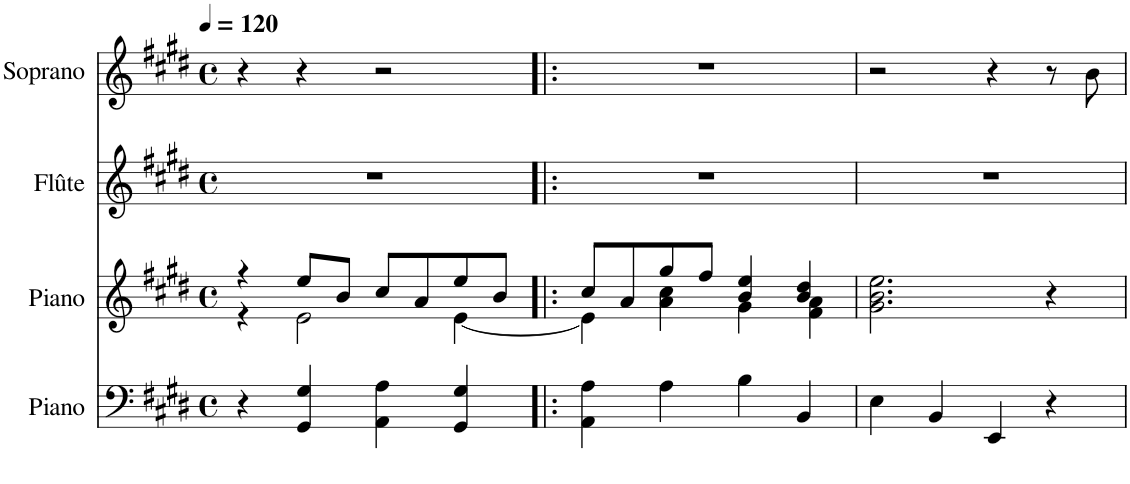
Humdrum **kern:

**kern	**kern	**kern	**kern
*part4	*part3	*part2	*part1
*staff4	*staff3	*staff2	*staff1
*I"Piano	*I"Piano	*I"Flûte	*I"Soprano
*I'Pia.	*I'Pia.	*I'Fl.	*I'S.
*clefF4	*clefG2	*clefG2	*clefG2
*	*	*Trd1c2	*
*k[f#c#g#d#]	*k[f#c#g#d#]	*k[f#c#g#d#]	*k[f#c#g#d#]
*M4/4	*M4/4	*M4/4	*M4/4
*met(c)	*met(c)	*met(c)	*met(c)
*MM120	*MM120	*MM120	*MM120
=1	=1	=1	=1
*	*^	*	*
4r	4r	4r	1r	4r
4GG#/ 4G#/	8ee/L	2e\	.	4r
.	8b/J	.	.	.
4AA\ 4A\	8cc#/L	.	.	2r
.	8a/	.	.	.
4GG#/ 4G#/	8ee/	[4e\	.	.
.	8b/J	.	.	.
=2!|:	=2!|:	=2!|:	=2!|:	=2!|:
4AA\ 4A\	8cc#/L	4e\]	1r	1r
.	8a/	.	.	.
4A\	8gg#/	4a\ 4cc#\	.	.
.	8ff#/J	.	.	.
4B\	4b/ 4ee/	4g#\	.	.
4BB/	4b/ 4dd#/	4f#\ 4a\	.	.
*	*v	*v	*	*
=3	=3	=3	=3
4E\	2.g#\ 2.b\ 2.ee\	1r	2r
4BB/	.	.	.
4EE/	.	.	4r
4r	4r	.	8r
.	.	.	8b\
=	=	=	=
*-	*-	*-	*-
